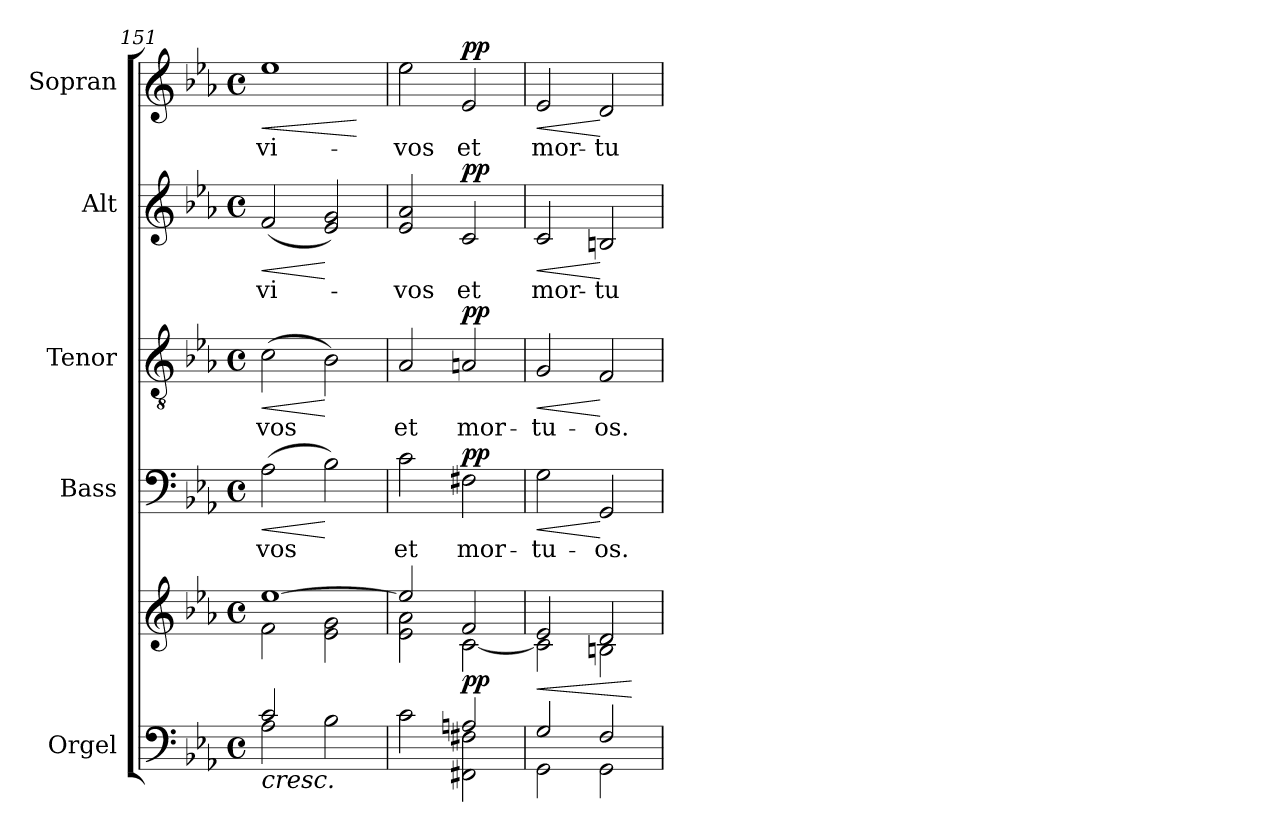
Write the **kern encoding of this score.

**kern	**kern	**dynam	**kern	**text	**dynam	**kern	**text	**dynam	**kern	**text	**dynam	**kern	**text	**dynam
*part5	*part5	*part5	*part4	*part4	*part4	*part3	*part3	*part3	*part2	*part2	*part2	*part1	*part1	*part1
*staff6	*staff5	*staff5/6	*staff4	*staff4	*staff4	*staff3	*staff3	*staff3	*staff2	*staff2	*staff2	*staff1	*staff1	*staff1
*I"Orgel	*	*	*I"Bass	*	*	*I"Tenor	*	*	*I"Alt	*	*	*I"Sopran	*	*
*I'Org.	*	*	*I'B.	*	*	*I'T.	*	*	*I'A.	*	*	*I'S.	*	*
!!LO:LB:g=z
*clefF4	*clefG2	*	*clefF4	*	*	*clefGv2	*	*	*clefG2	*	*	*clefG2	*	*
*k[b-e-a-]	*k[b-e-a-]	*	*k[b-e-a-]	*	*	*k[b-e-a-]	*	*	*k[b-e-a-]	*	*	*k[b-e-a-]	*	*
*E-:	*E-:	*	*E-:	*	*	*E-:	*	*	*E-:	*	*	*E-:	*	*
*M4/4	*M4/4	*	*M4/4	*	*	*M4/4	*	*	*M4/4	*	*	*M4/4	*	*
*met(c)	*met(c)	*	*met(c)	*	*	*met(c)	*	*	*met(c)	*	*	*met(c)	*	*
=151	=151	=151	=151	=151	=151	=151	=151	=151	=151	=151	=151	=151	=151	=151
!	!	!LO:HP:b=2	!	!LO:LY:b	!LO:HP:b	!	!LO:LY:b	!LO:HP:b	!	!LO:LY:b	!LO:HP:b	!	!LO:LY:b	!LO:HP:b
*^	*^	*	*	*	*	*	*	*	*	*	*	*	*	*
2c/	2A-\	[>1ee-	2f\	<	(>2A-\	-vos	<	(>2c\	-vos	<	(<2f/	vi-	<	1ee-	vi-	<
2ryy	2B-\	.	2e-\ 2g\	.	2B-\)	.	[	2B-\)	.	[	2e-/ 2g/)	.	[	.	.	.
*v	*v	*	*	*	*	*	*	*	*	*	*	*	*	*	*	*
*	*v	*v	*	*	*	*	*	*	*	*	*	*	*	*	*
.	.	.	.	.	.	.	.	.	.	.	.	.	.	[
=152	=152	=152	=152	=152	=152	=152	=152	=152	=152	=152	=152	=152	=152	=152
*^	*^	*	*	*	*	*	*	*	*	*	*	*	*	*
!	!	!	!	!	!	!LO:LY:b	!	!	!LO:LY:b	!	!	!LO:LY:b	!	!	!LO:LY:b	!
2ryy	2c\	2ee-/]	2e-\ 2a-\	.	2c\	et	.	2A-/	et	.	2e-/ 2a-/	-vos	.	2ee-\	-vos	.
!	!	!	!	!LO:DY:b	!	!LO:LY:b	!LO:DY:a	!	!LO:LY:b	!LO:DY:a	!	!LO:LY:b	!LO:DY:a	!	!LO:LY:b	!LO:DY:a
2An/	2FF#X\ 2F#X\	2f/	[<2c\	pp	2F#X\	mor-	pp	2An/	mor-	pp	2c/	et	pp	2e-/	et	pp
*v	*v	*	*	*	*	*	*	*	*	*	*	*	*	*	*	*
*	*v	*v	*	*	*	*	*	*	*	*	*	*	*	*	*
.	.	[	.	.	.	.	.	.	.	.	.	.	.	.
=153	=153	=153	=153	=153	=153	=153	=153	=153	=153	=153	=153	=153	=153	=153
*^	*	*	*	*	*	*	*	*	*	*	*	*	*	*
!	!	!	!LO:HP:b	!	!LO:LY:b	!LO:HP:b	!	!	!	!	!	!	!	!	!
*	*	*^	*	*	*	*	*	*	*	*	*	*	*	*	*
!	!	!	!	!	!	!	!LO:HP:n=1:b	!	!LO:LY:b	!LO:HP:b	!	!	!	!	!	!
!	!	!	!	!	!	!	!	!	!	!LO:HP:n=1:b	!	!LO:LY:b	!LO:HP:b	!	!	!
!	!	!	!	!	!	!	!	!	!	!	!	!	!LO:HP:n=1:b	!	!LO:LY:b	!LO:HP:b
!	!	!	!	!	!	!	!	!	!	!	!	!	!	!	!	!LO:HP:n=1:b
2G/	2GG\	2e-/	2c\]	<	2G\	-tu-	< >	2G/	-tu-	< >	2c/	mor-	< >	2e-/	mor-	< >
!	!	!	!	!	!	!LO:LY:b	!	!	!LO:LY:b	!	!	!LO:LY:b	!	!	!LO:LY:b	!
2F/	2GG\	2d/	2Bn\	.	2GG/	-os.	[	2F/	-os.	[	2Bn/	-tu-	[	2d/	-tu-	[
*v	*v	*	*	*	*	*	*	*	*	*	*	*	*	*	*	*
*	*v	*v	*	*	*	*	*	*	*	*	*	*	*	*	*
.	.	[	.	.	]	.	.	]	.	.	]	.	.	]
=	=	=	=	=	=	=	=	=	=	=	=	=	=	=
*-	*-	*-	*-	*-	*-	*-	*-	*-	*-	*-	*-	*-	*-	*-
